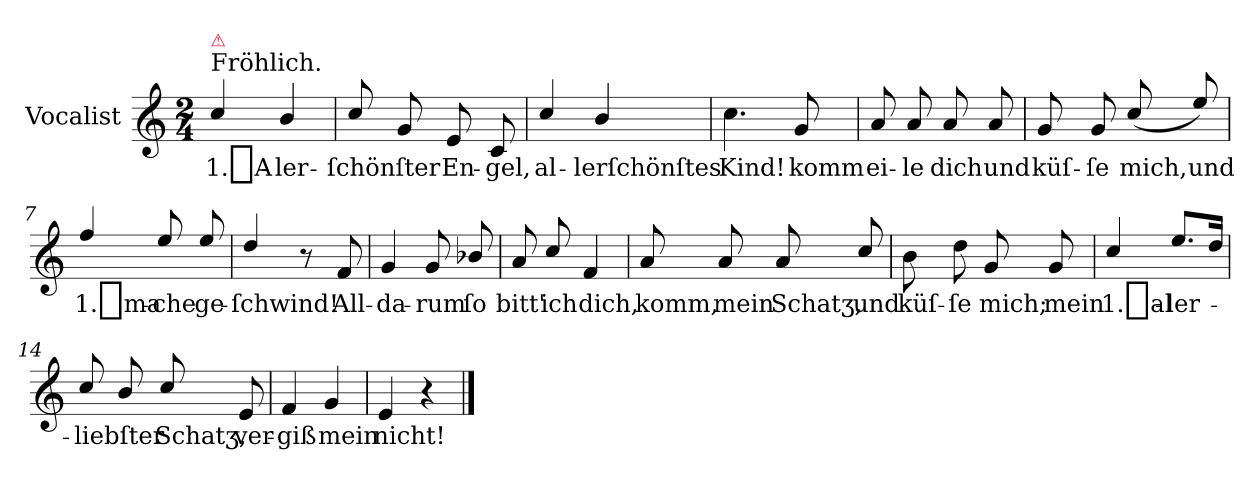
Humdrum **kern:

**kern	**text
*part1	*part1
*staff1	*staff1
*I"Vocalist	*
*clefG2	*
*k[]	*
*C:	*
*M2/4	*
=1	=1
!LO:TX:a:t=Fröhlich.	!
!LO:TX:a:color=crimson:t=⚠	!
4cc/	1._A-
4b/	-ler-
=2	=2
8cc/	-ſchönſter
8g	.
8e	En-
8c	-gel,
=3	=3
4cc/	al-
4b/	-lerſchönſtes
=4	=4
4.cc	Kind!
8g	komm
=5	=5
8a	ei-
8a	-le
8a	dich
8a	und
=6	=6
8g	küſ-
8g	-ſe
(8cc/	mich,
8ee/)	und
=7	=7
4ff/	1._ma-
8ee/	-che
8ee/	ge-
=8	=8
4dd/	-ſchwind!
8r	.
8f	All-
=9	=9
4g	-da-
8g	-rum
8b-X/	ſo
=10	=10
8a	bitt'
8cc/	ich
4f	dich,
=11	=11
8a	komm,
8a	mein
8a	Schatʒ,
8cc/	und
=12	=12
8b	küſ-
8dd	-ſe
8g	mich;
8g	mein
=13	=13
4cc/	1._al-
8.ee/L	-ler-
16ddJk	.
=14	=14
8cc/	-liebſter
8b/	.
8cc/	Schatʒ,
8e/	ver-
=15	=15
4f	-giß
4g	mein
=16	=16
4e	nicht!
4r	.
==	==
*-	*-
